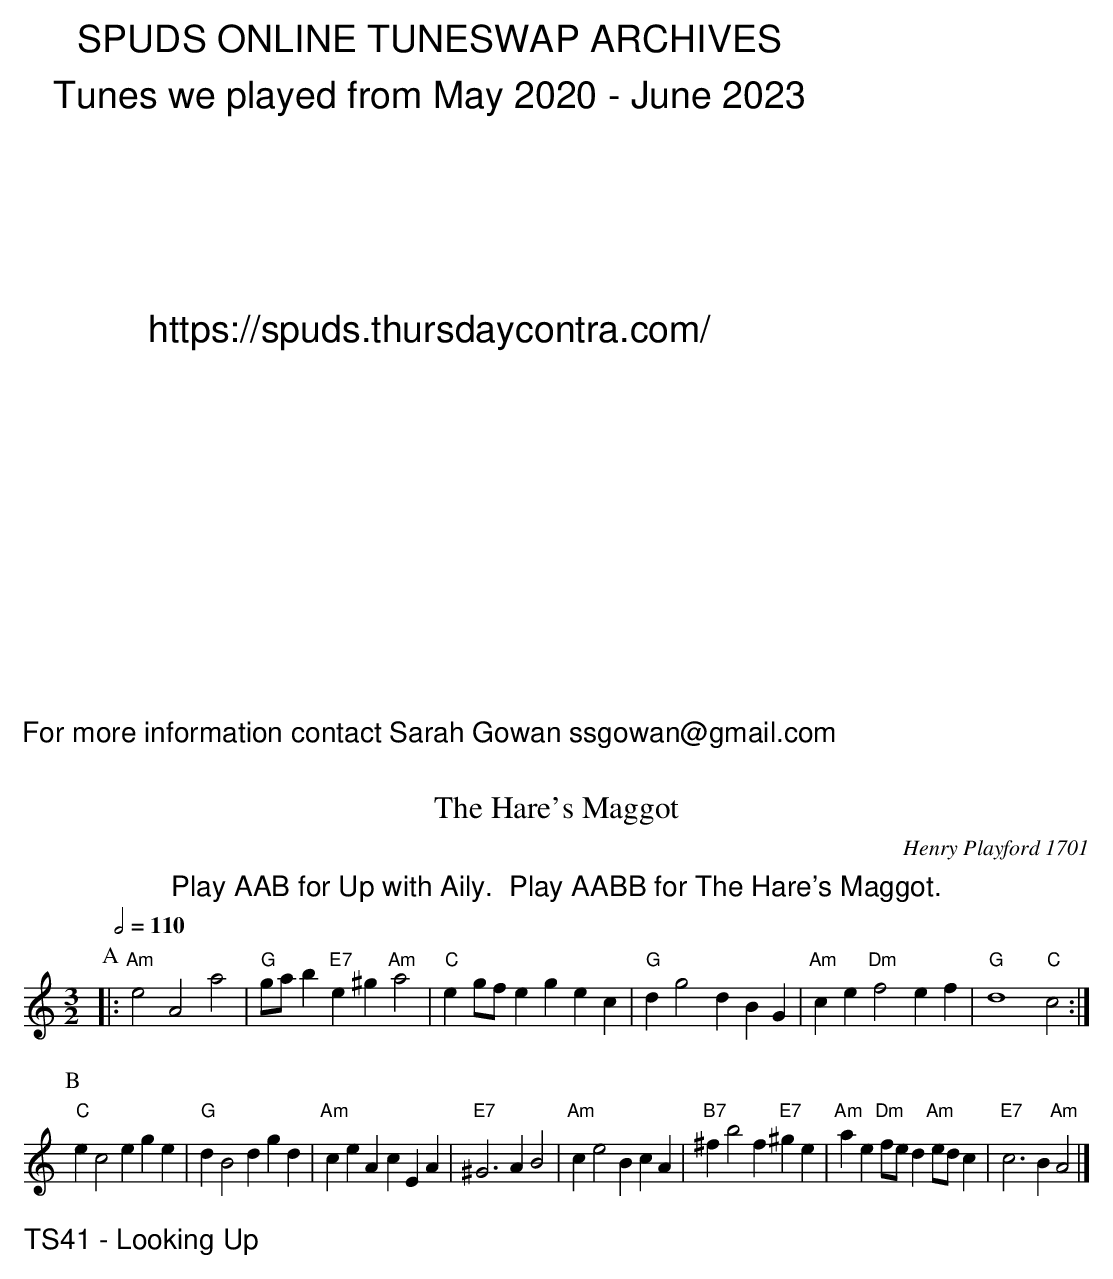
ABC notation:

X:1
T:Hare's Maggot, The
C:Henry Playford 1701
Q:1/2=110
M:3/2
L:1/8
K:Am
%%center Play AAB for Up with Aily.  Play AABB for The Hare's Maggot.
P:A
|: "Am"e4 A4 a4 | "G"gab2 "E7"e2^g2 "Am"a4 | "C"e2gf e2g2 e2c2 | "G"d2 g4 d2 B2G2 | "Am"c2e2 "Dm"f4 e2f2 | "G"d8 "C"c4 :|
P:B
"C"e2 c4 e2 g2e2 | "G"d2 B4 d2 g2d2 | "Am"c2e2 A2c2 E2A2 | "E7"^G6 A2 B4 |\
"Am"c2 e4 B2 c2A2 | "B7"^f2 b4 f2 "E7"^g2e2 | "Am"a2e2 "Dm"fed2 "Am"edc2 | "E7"c6 B2 "Am"A4 |]
